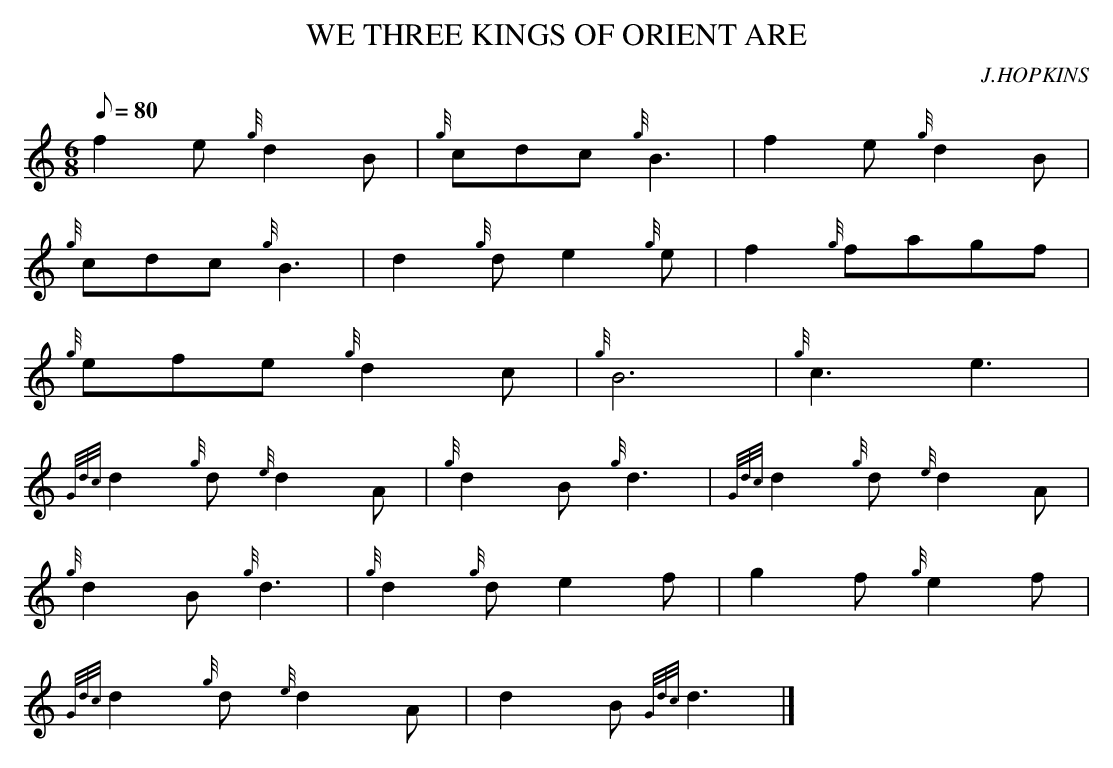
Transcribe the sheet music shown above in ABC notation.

X:1
T:WE THREE KINGS OF ORIENT ARE
M:6/8
L:1/8
Q:80
C:J.HOPKINS
K:HP
f2e{g}d2B | \
{g}cdc{g}B3 | \
f2e{g}d2B |
{g}cdc{g}B3 | \
d2{g}de2{g}e | \
f2{g}fagf |
{g}efe{g}d2c | \
{g}B6 | \
{g}c3e3 |
{Gdc}d2{g}d{e}d2A | \
{g}d2B{g}d3 | \
{Gdc}d2{g}d{e}d2A |
{g}d2B{g}d3 | \
{g}d2{g}de2f | \
g2f{g}e2f |
{Gdc}d2{g}d{e}d2A | \
d2B{Gdc}d3|]
